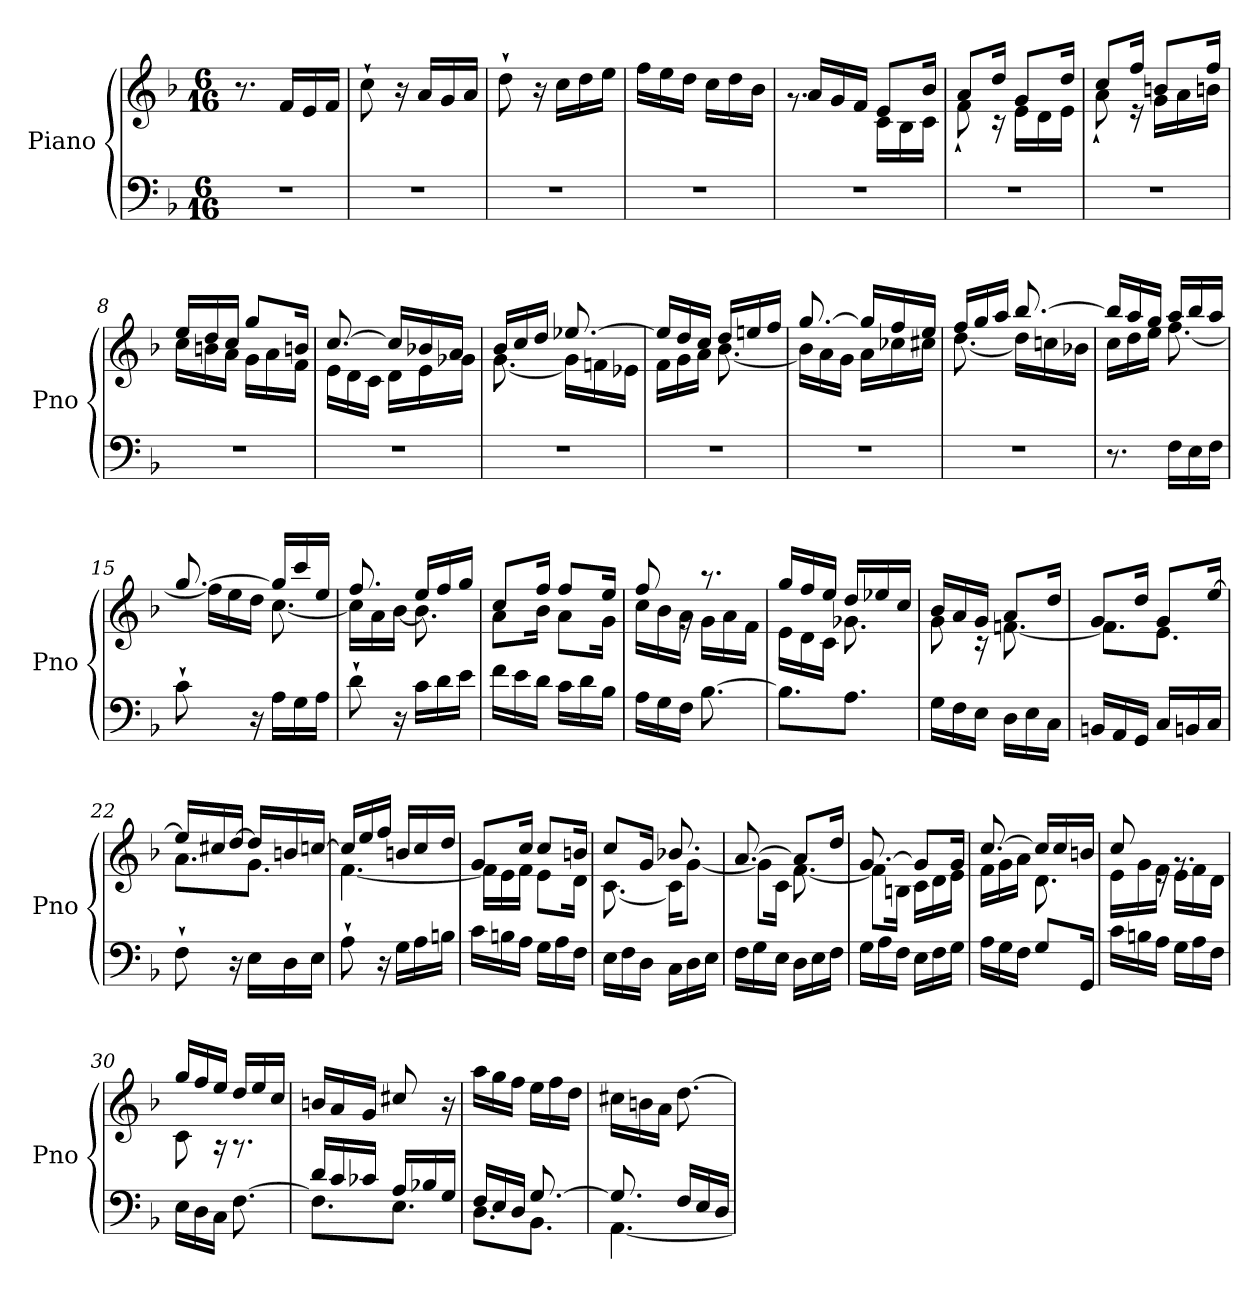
**kern	**kern
*part1	*part1
*staff2	*staff1
*I"Piano	*
*I'Pno	*
*clefF4	*clefG2
*k[b-]	*k[b-]
*M6/16	*M6/16
=1	=1
4.r	8.r
.	16f/LL
.	16e/
.	16f/JJ
=2	=2
4.r	8cc`\
.	16r
.	16a/LL
.	16g/
.	16a/JJ
=3	=3
4.r	8dd`\
.	16r
.	16cc\LL
.	16dd\
.	16ee\JJ
=4	=4
4.r	16ff\LL
.	16ee\
.	16dd\JJ
.	16cc\LL
.	16dd\
.	16b-\JJ
=5	=5
*	*^
4.r	16a/LL	8.rg
.	16g/	.
.	16f/JJ	.
.	8e/L	16c\LL
.	.	16B-\
.	16b-/Jk	16c\JJ
=6	=6	=6
4.r	8a/L	8f`\
.	16dd/Jk	16r
.	8g/L	16e\LL
.	.	16d\
.	16dd/Jk	16e\JJ
=7	=7	=7
4.r	8cc/L	8a`\
.	16ff/Jk	16r
.	8bn/L	16g\LL
.	.	16a\
.	16ff/Jk	16bn\JJ
!!LO:LB:g=z	!!
=8	=8	=8
4.r	16ee/LL	16cc\LL
.	16dd/	16bn\
.	16cc/JJ	16a\JJ
.	8gg/L	16g\LL
.	.	16a\
.	16bn/Jk	16f\JJ
=9	=9	=9
4.r	[8.cc/	16e\LL
.	.	16d\
.	.	16c\JJ
.	16cc/LL]	16d\LL
.	16b-X/	16e\
.	16a/JJ	16g-Xi\JJ
=10	=10	=10
4.r	16b-/LL	[8.g\
.	16cc/	.
.	16dd/JJ	.
.	[8.ee-X/	16g\LL]
.	.	16fn\
.	.	16e-X\JJ
=11	=11	=11
4.r	16ee-/LL]	16f\LL
.	16dd/	16g\
.	16cc/JJ	16a\JJ
.	16dd/LL	[8.b-\
.	16een/	.
.	16ff/JJ	.
=12	=12	=12
4.r	[8.gg/	16b-\LL]
.	.	16a\
.	.	16g\JJ
.	16gg/LL]	16a\LL
.	16ff/	16cc-Xi\
.	16ee/JJ	16cc#X\JJ
=13	=13	=13
4.r	16ff/LL	[8.dd\
.	16gg/	.
.	16aa/JJ	.
.	[8.bb-/	16dd\LL]
.	.	16ccn\
.	.	16b-X\JJ
!!LO:LB:g=z	!!
=14	=14	=14
8.r	16bb-/LL]	16cc\LL
.	16aa/	16dd\
.	16gg/JJ	16ee\JJ
16F\LL	16aa/LL	[8.ff\
16E\	16bb-/	.
16F\JJ	16aa/JJ	.
=15	=15	=15
8c`\	[8.gg/	16ff\LL]
.	.	16ee\
16r	.	16dd\JJ
16A\LL	16gg/LL]	[8.cc\
16G\	16ccc/	.
16A\JJ	16ee/JJ	.
=16	=16	=16
8d`\	8.ff/	16cc\LL]
.	.	16a\
16r	.	[16b-\JJ
16c\LL	16ee/LL	8.b-\]
16d\	16ff/	.
16e\JJ	16gg/JJ	.
=17	=17	=17
16f\LL	8cc/L	8a\L
16e\	.	.
16d\JJ	16ff/Jk	16b-\Jk
16c\LL	8ff/L	8a\L
16d\	.	.
16B-\JJ	16ee/Jk	16g\Jk
=18	=18	=18
16A\LL	8ff/	16cc\LL
16G\	.	16b-\
16F\JJ	16rg	16a\JJ
[8.B-\	8.r	16g\LL
.	.	16a\
.	.	16f\JJ
=19	=19	=19
8.B-\L]	16gg/LL	16e\LL
.	16ff/	16d\
.	16ee/JJ	16c\JJ
8.A\J	16dd/LL	8.g-Xi\
.	16ee-X/	.
.	16cc/JJ	.
!!LO:LB:g=z	!!
=20	=20	=20
16G\LL	16b-/LL	8g\
16F\	16a/	.
16E\JJ	16g/JJ	16r
16D\LL	8a/L	[8.fn\
16E\	.	.
16C\JJ	16dd/Jk	.
=21	=21	=21
16BBn/LL	8g/L	8.f\L]
16AA/	.	.
16GG/JJ	16dd/Jk	.
16C/LL	8g/L	8.e\J
16BBn/	.	.
16C/JJ	[16ee/Jk	.
=22	=22	=22
8F`\	16ee/LL]	8.a\L
.	16cc#X/	.
16r	[16dd/JJ	.
16E\LL	16dd/LL]	8.g\J
16D\	16bn/	.
16E\JJ	[16ccn/JJ	.
=23	=23	=23
8A`\	16cc/LL]	[4.f\
.	16ee/	.
16r	16ff/JJ	.
16G\LL	16bn/LL	.
16A\	16cc/	.
16Bn\JJ	16dd/JJ	.
=24	=24	=24
16c\LL	8g/L	16f\LL]
16Bn\	.	16e\
16A\JJ	16cc/Jk	16f\JJ
16G\LL	8cc/L	8e\L
16A\	.	.
16F\JJ	16bn/Jk	16d\Jk
=25	=25	=25
16E\LL	8cc/L	[8.c\
16F\	.	.
16D\JJ	16g/Jk	.
16C\LL	8.b-X/	16c\KL]
16D\	.	[8g\J
16E\JJ	.	.
!!LO:LB:g=z	!!
=26	=26	=26
16F\LL	[8.a/	8g\L]
16G\	.	.
16E\JJ	.	16c\Jk
16D\LL	8a/L]	[8.f\
16E\	.	.
16F\JJ	16dd/Jk	.
=27	=27	=27
16G\LL	[8.g/	8f\L]
16A\	.	.
16F\JJ	.	16Bn\Jk
16E\LL	8g/L]	16c\LL
16F\	.	16d\
16G\JJ	16g/Jk	16e\JJ
=28	=28	=28
16A\LL	[8.cc/	16f\LL
16G\	.	16g\
16F\JJ	.	16a\JJ
8G\L	16cc/LL]	8.d\
.	16cc/	.
16GG/Jk	16bn/JJ	.
=29	=29	=29
16c\LL	8cc/	16e\LL
16Bn\	.	16g\
16A\JJ	16re	16f\JJ
16G\LL	8.rg	16e\LL
16A\	.	16f\
16F\JJ	.	16d\JJ
=30	=30	=30
16E\LL	16gg/LL	8c\
16D\	16ff/	.
16C\JJ	16ee/JJ	16r
[8.F\	16dd/LL	8.r
.	16ee/	.
.	16cc/JJ	.
*	*v	*v
=31	=31
*^	*
16d/LL	8.F\L]	16bn/LL
16c/	.	16a/
16c-Xi/JJ	.	16g/JJ
16A/LL	8.E\J	8cc#X/
16B-X/	.	.
16G/JJ	.	16r
!!LO:PB:g=z
=32	=32	=32
16F/LL	8.D\L	16aa\LL
16E/	.	16gg\
16D/JJ	.	16ff\JJ
[8.G/	8.BB-\J	16ee\LL
.	.	16ff\
.	.	16dd\JJ
=33	=33	=33
8.G/]	[4.AA\	16cc#X\LL
.	.	16bn\
.	.	16a\JJ
16F/LL	.	[8.dd\
16E/	.	.
16D/JJ	.	.
*v	*v	*
=	=
*-	*-
